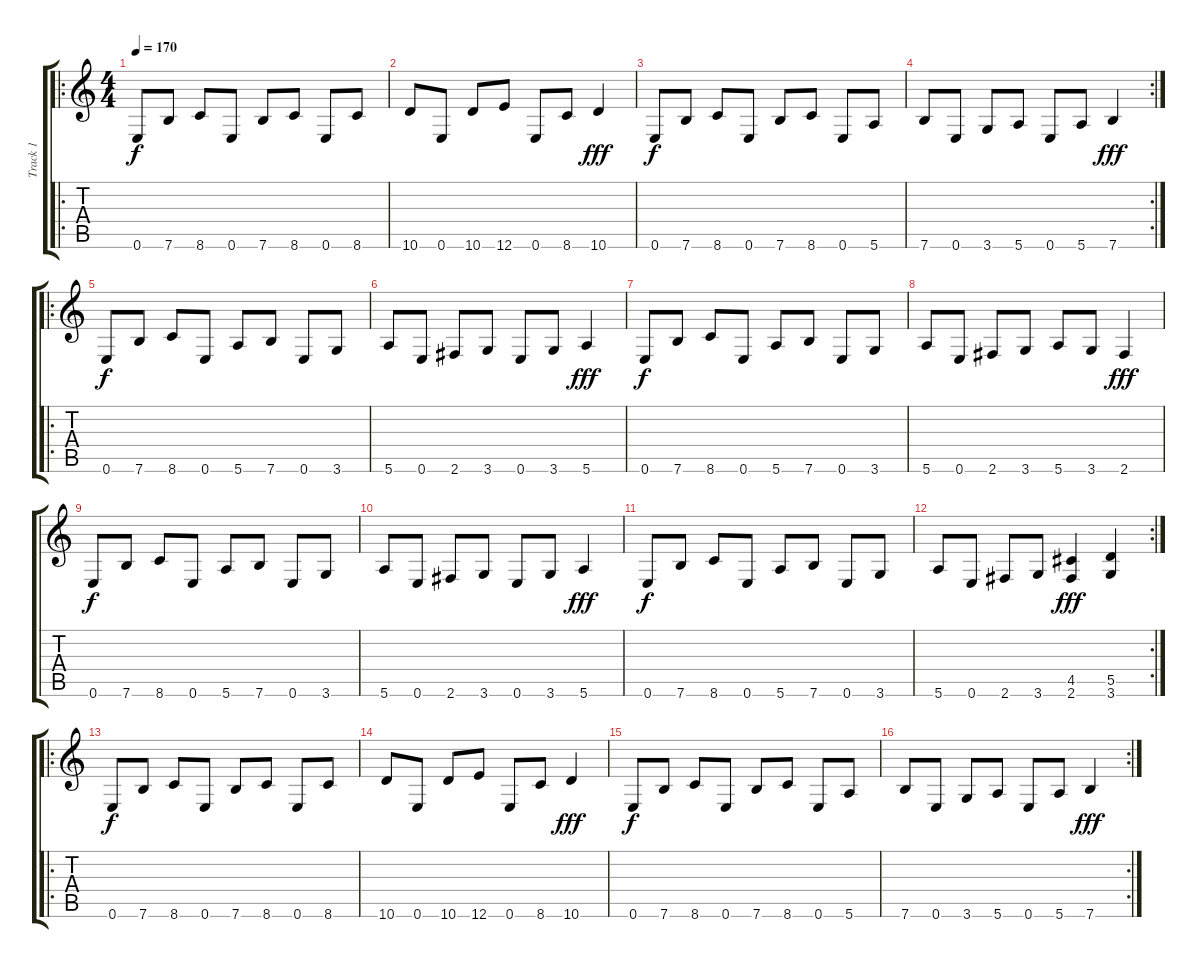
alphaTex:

\track ("Track 1" "Track 1") {instrument distortionguitar}
\staff {score tabs}
\tuning (E4 B3 G3 D3 A2 E2) {hide}
\ro
\ts (4 4)
\tempo 170
\clef g2
\ks c
0.6.8{dy f} 7.6.8 8.6.8 0.6.8 7.6.8 8.6.8 0.6.8 8.6.8 |
10.6.8 0.6.8 10.6.8 12.6.8 0.6.8 8.6.8 10.6.4{dy fff} |
0.6.8{dy f} 7.6.8 8.6.8 0.6.8 7.6.8 8.6.8 0.6.8 5.6.8 |
\rc 2
7.6.8 0.6.8 3.6.8 5.6.8 0.6.8 5.6.8 7.6.4{dy fff} |
\ro
0.6.8{dy f} 7.6.8 8.6.8 0.6.8 5.6.8 7.6.8 0.6.8 3.6.8 |
5.6.8 0.6.8 2.6.8 3.6.8 0.6.8 3.6.8 5.6.4{dy fff} |
0.6.8{dy f} 7.6.8 8.6.8 0.6.8 5.6.8 7.6.8 0.6.8 3.6.8 |
5.6.8 0.6.8 2.6.8 3.6.8 5.6.8 3.6.8 2.6.4{dy fff} |
0.6.8{dy f} 7.6.8 8.6.8 0.6.8 5.6.8 7.6.8 0.6.8 3.6.8 |
5.6.8 0.6.8 2.6.8 3.6.8 0.6.8 3.6.8 5.6.4{dy fff} |
0.6.8{dy f} 7.6.8 8.6.8 0.6.8 5.6.8 7.6.8 0.6.8 3.6.8 |
\rc 2
5.6.8 0.6.8 2.6.8 3.6.8 (4.5 2.6).4{dy fff} (5.5 3.6).4 |
\ro
0.6.8{dy f} 7.6.8 8.6.8 0.6.8 7.6.8 8.6.8 0.6.8 8.6.8 |
10.6.8 0.6.8 10.6.8 12.6.8 0.6.8 8.6.8 10.6.4{dy fff} |
0.6.8{dy f} 7.6.8 8.6.8 0.6.8 7.6.8 8.6.8 0.6.8 5.6.8 |
\rc 2
7.6.8 0.6.8 3.6.8 5.6.8 0.6.8 5.6.8 7.6.4{dy fff}
